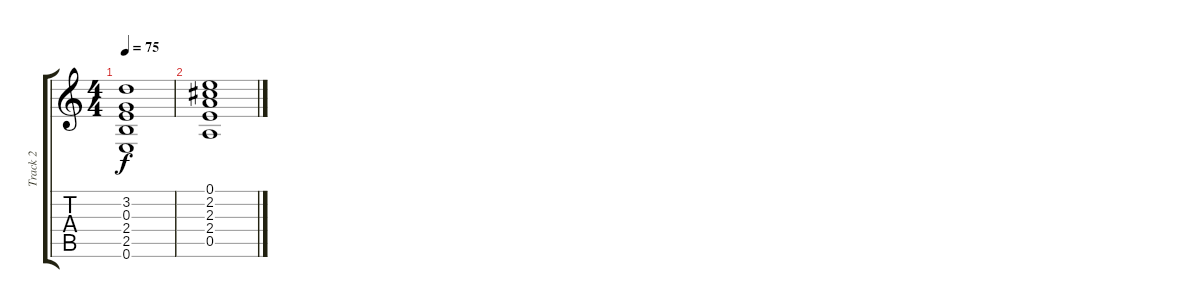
\track ("Track 2" "Track 2") {instrument electricguitarjazz}
\staff {score tabs}
\tuning (E4 B3 G3 D3 A2 E2) {hide}
\ts (4 4)
\tempo 75
\clef g2
\ks c
(3.2 0.3 2.4 2.5 0.6).1{dy f} |
(0.1 2.2 2.3 2.4 0.5).1
